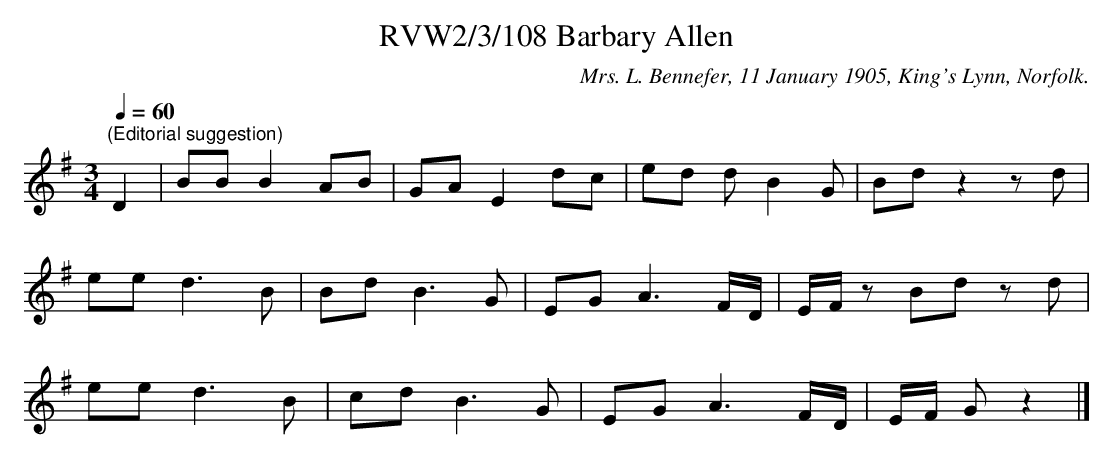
X:1
T:RVW2/3/108 Barbary Allen
C:Mrs. L. Bennefer, 11 January 1905, King's Lynn, Norfolk.
L:1/8
Q:1/4=60
M:3/4
K:G
"^(Editorial suggestion)" D2 | BB B2 AB | GA E2 dc | ed d B2 G | Bd z2 z d |$ ee d3 B | Bd B3 G |
EG A3 F/D/ | E/F/ z Bd z d |$ ee d3 B | cd B3 G | EG A3 F/D/ | E/F/ G z2 |]
